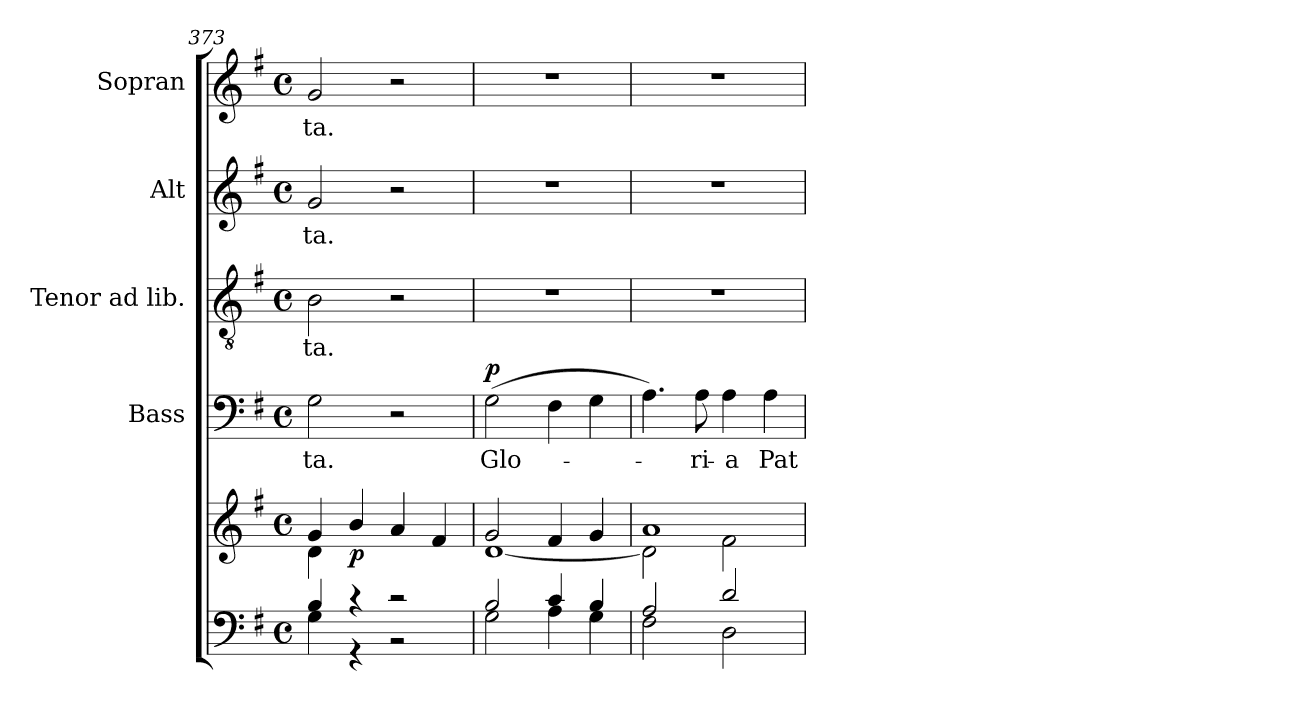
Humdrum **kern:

**kern	**kern	**dynam	**kern	**text	**dynam	**kern	**text	**kern	**text	**kern	**text
*part5	*part5	*part5	*part4	*part4	*part4	*part3	*part3	*part2	*part2	*part1	*part1
*staff6	*staff5	*staff5/6	*staff4	*staff4	*staff4	*staff3	*staff3	*staff2	*staff2	*staff1	*staff1
*	*	*	*I"Bass	*	*	*I"Tenor ad lib.	*	*I"Alt	*	*I"Sopran	*
*	*	*	*I'B.	*	*	*I'T.	*	*I'A.	*	*I'S.	*
!!LO:LB:g=z
*clefF4	*clefG2	*	*clefF4	*	*	*clefGv2	*	*clefG2	*	*clefG2	*
*k[f#]	*k[f#]	*	*k[f#]	*	*	*k[f#]	*	*k[f#]	*	*k[f#]	*
*G:	*G:	*	*G:	*	*	*G:	*	*G:	*	*G:	*
*M4/4	*M4/4	*	*M4/4	*	*	*M4/4	*	*M4/4	*	*M4/4	*
*met(c)	*met(c)	*	*met(c)	*	*	*met(c)	*	*met(c)	*	*met(c)	*
=373	=373	=373	=373	=373	=373	=373	=373	=373	=373	=373	=373
*^	*^	*	*	*	*	*	*	*	*	*	*
!	!	!	!	!	!	!LO:LY:b	!	!	!LO:LY:b	!	!LO:LY:b	!	!LO:LY:b
4B/	4G\	4g/	4d\	.	2G\	-ta.	.	2B\	-ta.	2g/	-ta.	2g/	-ta.
!	!	!	!	!LO:DY:b	!	!	!	!	!	!	!	!	!
4r	4r	4b/	2.ryy	p	.	.	.	.	.	.	.	.	.
2r	2r	4a/	.	.	2r	.	.	2r	.	2r	.	2r	.
.	.	4f#/	.	.	.	.	.	.	.	.	.	.	.
=374	=374	=374	=374	=374	=374	=374	=374	=374	=374	=374	=374	=374	=374
!	!	!	!	!	!	!LO:LY:b	!LO:DY:a	!	!	!	!	!	!
2B/	2G\	2g/	[<1d	.	(>2G\	Glo-	p	1r	.	1r	.	1r	.
4c/	4A\	4f#/	.	.	4F#\	.	.	.	.	.	.	.	.
4B/	4G\	4g/	.	.	4G\	.	.	.	.	.	.	.	.
=375	=375	=375	=375	=375	=375	=375	=375	=375	=375	=375	=375	=375	=375
2A/	2F#\	1a	2d\]	.	4.A\)	.	.	1r	.	1r	.	1r	.
!	!	!	!	!	!	!LO:LY:b	!	!	!	!	!	!	!
.	.	.	.	.	8A\	-ri-	.	.	.	.	.	.	.
!	!	!	!	!	!	!LO:LY:b	!	!	!	!	!	!	!
2d/	2D\	.	2f#\	.	4A\	-a	.	.	.	.	.	.	.
!	!	!	!	!	!	!LO:LY:b	!	!	!	!	!	!	!
.	.	.	.	.	4A\	Pat-	.	.	.	.	.	.	.
*v	*v	*	*	*	*	*	*	*	*	*	*	*	*
*	*v	*v	*	*	*	*	*	*	*	*	*	*
=	=	=	=	=	=	=	=	=	=	=	=
*-	*-	*-	*-	*-	*-	*-	*-	*-	*-	*-	*-
